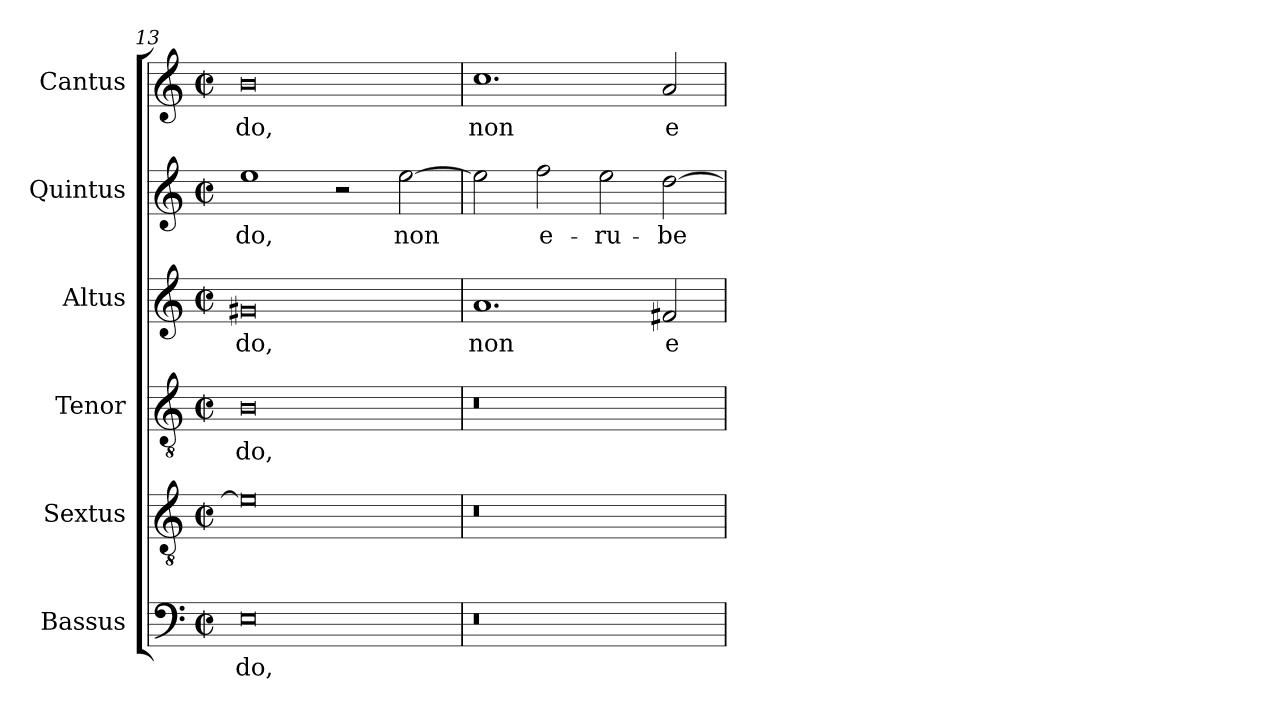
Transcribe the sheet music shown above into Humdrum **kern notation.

**kern	**text	**kern	**kern	**text	**kern	**text	**kern	**text	**kern	**text
*part6	*part6	*part5	*part4	*part4	*part3	*part3	*part2	*part2	*part1	*part1
*staff6	*staff6	*staff5	*staff4	*staff4	*staff3	*staff3	*staff2	*staff2	*staff1	*staff1
*I"Bassus	*	*I"Sextus	*I"Tenor	*	*I"Altus	*	*I"Quintus	*	*I"Cantus	*
!!LO:LB:g=z
*clefF4	*	*clefGv2	*clefGv2	*	*clefG2	*	*clefG2	*	*clefG2	*
*M2/2	*	*M2/2	*M2/2	*	*M2/2	*	*M2/2	*	*M2/2	*
*met(c|)	*	*met(c|)	*met(c|)	*	*met(c|)	*	*met(c|)	*	*met(c|)	*
=13	=13	=13	=13	=13	=13	=13	=13	=13	=13	=13
!	!LO:LY:b:cj	!	!	!LO:LY:b:cj	!	!LO:LY:b:cj	!	!LO:LY:b:cj	!	!LO:LY:b:cj
0E	-do,	0e]	0B	do,	0g#X	-do,	1ee	-do,	0b	do,
.	.	.	.	.	.	.	2r	.	.	.
!	!	!	!	!	!	!	!	!LO:LY:b	!	!
.	.	.	.	.	.	.	[>2ee\	non	.	.
=14	=14	=14	=14	=14	=14	=14	=14	=14	=14	=14
!	!	!	!	!	!	!LO:LY:b:cj	!	!	!	!LO:LY:b:cj
0r	.	0r	0r	.	1.a	non	2ee\]	.	1.cc	non
!	!	!	!	!	!	!	!	!LO:LY:b:cj	!	!
.	.	.	.	.	.	.	2ff\	e-	.	.
!	!	!	!	!	!	!	!	!LO:LY:b:cj	!	!
.	.	.	.	.	.	.	2ee\	-ru-	.	.
!	!	!	!	!	!	!LO:LY:b:cj	!	!LO:LY:b:cj	!	!LO:LY:b:cj
.	.	.	.	.	2f#X/	e-	[>2dd\	-be-	2a/	e
=	=	=	=	=	=	=	=	=	=	=
*-	*-	*-	*-	*-	*-	*-	*-	*-	*-	*-
